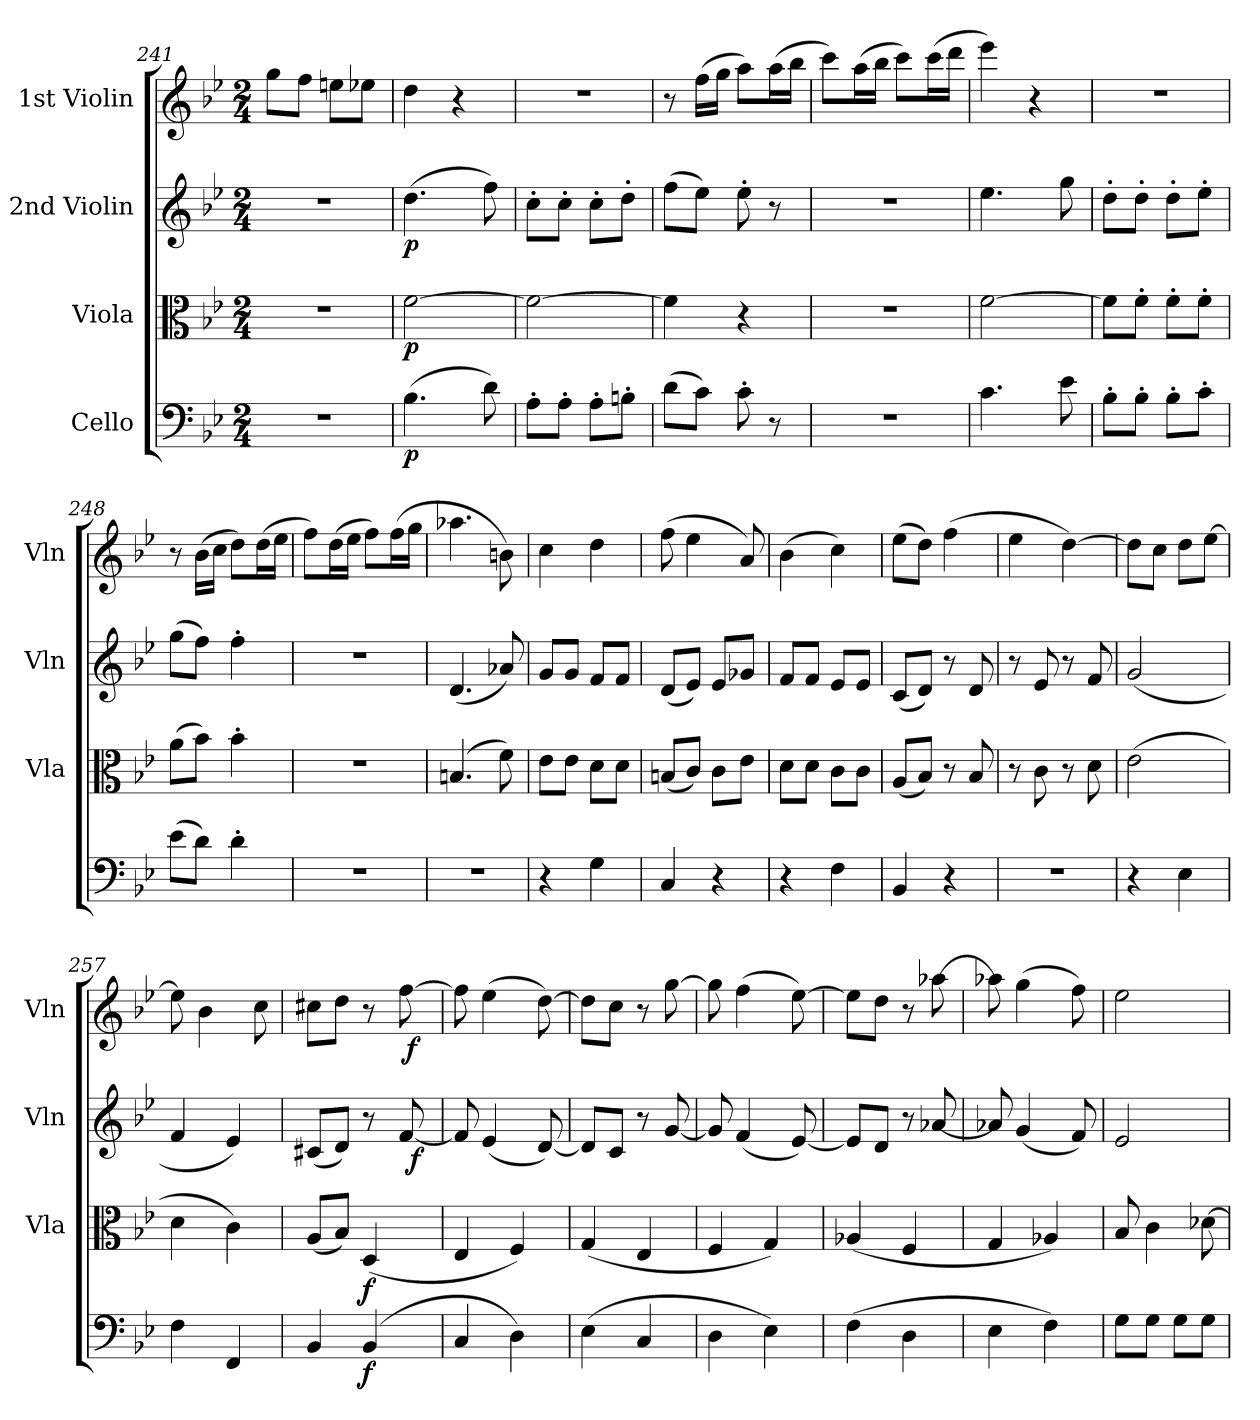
**kern	**dynam	**kern	**dynam	**kern	**dynam	**kern	**dynam
*part4	*part4	*part3	*part3	*part2	*part2	*part1	*part1
*staff4	*staff4	*staff3	*staff3	*staff2	*staff2	*staff1	*staff1
*I"Cello	*	*I"Viola	*	*I"2nd Violin	*	*I"1st Violin	*
*	*	*I'Vla	*	*I'Vln	*	*I'Vln	*
*clefF4	*	*clefC3	*	*clefG2	*	*clefG2	*
*k[b-e-]	*	*k[b-e-]	*	*k[b-e-]	*	*k[b-e-]	*
*B-:	*	*B-:	*	*B-:	*	*B-:	*
*M2/4	*	*M2/4	*	*M2/4	*	*M2/4	*
=241	=241	=241	=241	=241	=241	=241	=241
2r	.	2r	.	2r	.	8gg\L	.
.	.	.	.	.	.	8ff\J	.
.	.	.	.	.	.	8een\L	.
.	.	.	.	.	.	8ee-X\J	.
=242	=242	=242	=242	=242	=242	=242	=242
!	!LO:DY:b	!	!LO:DY:b	!	!LO:DY:b	!	!
(4.B-\	p	[2f\	p	(4.dd\	p	4dd\	.
.	.	.	.	.	.	4r	.
8d\)	.	.	.	8ff\)	.	.	.
=243	=243	=243	=243	=243	=243	=243	=243
8A'>\L	.	2f\_	.	8cc'>\L	.	2r	.
8A'>\J	.	.	.	8cc'>\J	.	.	.
8A'>\L	.	.	.	8cc'>\L	.	.	.
8Bn'>\J	.	.	.	8dd'>\J	.	.	.
=244	=244	=244	=244	=244	=244	=244	=244
(8d\L	.	4f\]	.	(8ff\L	.	8r	.
8c\J)	.	.	.	8ee-\J)	.	(16ff\LL	.
.	.	.	.	.	.	16gg\JJ	.
8c'>\	.	4r	.	8ee-'>\	.	8aa\L)	.
8r	.	.	.	8r	.	(16aa\L	.
.	.	.	.	.	.	16bb-\JJ	.
=245	=245	=245	=245	=245	=245	=245	=245
2r	.	2r	.	2r	.	8ccc\L)	.
.	.	.	.	.	.	(16aa\L	.
.	.	.	.	.	.	16bb-\JJ	.
.	.	.	.	.	.	8ccc\L)	.
.	.	.	.	.	.	(16ccc\L	.
.	.	.	.	.	.	16ddd\JJ	.
=246	=246	=246	=246	=246	=246	=246	=246
4.c\	.	[2f\	.	4.ee-\	.	4eee-\)	.
.	.	.	.	.	.	4r	.
8e-\	.	.	.	8gg\	.	.	.
=247	=247	=247	=247	=247	=247	=247	=247
8B-'>\L	.	8f\L]	.	8dd'>\L	.	2r	.
8B-'>\J	.	8f'>\J	.	8dd'>\J	.	.	.
8B-'>\L	.	8f'>\L	.	8dd'>\L	.	.	.
8c'>\J	.	8f'>\J	.	8ee-'>\J	.	.	.
=248	=248	=248	=248	=248	=248	=248	=248
(8e-\L	.	(8a\L	.	(8gg\L	.	8r	.
8d\J)	.	8b-\J)	.	8ff\J)	.	(16b-\LL	.
.	.	.	.	.	.	16cc\JJ	.
4d'>\	.	4b-'>\	.	4ff'>\	.	8dd\L)	.
.	.	.	.	.	.	(16dd\L	.
.	.	.	.	.	.	16ee-\JJ	.
=249	=249	=249	=249	=249	=249	=249	=249
2r	.	2r	.	2r	.	8ff\L)	.
.	.	.	.	.	.	(16dd\L	.
.	.	.	.	.	.	16ee-\JJ	.
.	.	.	.	.	.	8ff\L)	.
.	.	.	.	.	.	(16ff\L	.
.	.	.	.	.	.	16gg\JJ	.
=250	=250	=250	=250	=250	=250	=250	=250
2r	.	(4.Bn/	.	(4.d/	.	4.aa-X\	.
.	.	8f\)	.	8a-X/)	.	8bn\)	.
=251	=251	=251	=251	=251	=251	=251	=251
4r	.	8e-\L	.	8g/L	.	4cc\	.
.	.	8e-\J	.	8g/J	.	.	.
4G\	.	8d\L	.	8f/L	.	4dd\	.
.	.	8d\J	.	8f/J	.	.	.
=252	=252	=252	=252	=252	=252	=252	=252
4C/	.	(8Bn/L	.	(8d/L	.	(8ff\	.
.	.	8c/J)	.	8e-/J)	.	4ee-\	.
4r	.	8c\L	.	8e-/L	.	.	.
.	.	8e-\J	.	8g-X/J	.	8a/)	.
=253	=253	=253	=253	=253	=253	=253	=253
4r	.	8d\L	.	8f/L	.	(4b-\	.
.	.	8d\J	.	8f/J	.	.	.
4F\	.	8c\L	.	8e-/L	.	4cc\)	.
.	.	8c\J	.	8e-/J	.	.	.
=254	=254	=254	=254	=254	=254	=254	=254
4BB-/	.	(8A/L	.	(8c/L	.	(8ee-\L	.
.	.	8B-/J)	.	8d/J)	.	8dd\J)	.
4r	.	8r	.	8r	.	(4ff\	.
.	.	8B-/	.	8d/	.	.	.
=255	=255	=255	=255	=255	=255	=255	=255
2r	.	8r	.	8r	.	4ee-\	.
.	.	8c\	.	8e-/	.	.	.
.	.	8r	.	8r	.	[4dd\)	.
.	.	8d\	.	8f/	.	.	.
=256	=256	=256	=256	=256	=256	=256	=256
4r	.	(2e-\	.	(2g/	.	8dd\L]	.
.	.	.	.	.	.	8cc\J	.
4E-\	.	.	.	.	.	8dd\L	.
.	.	.	.	.	.	[8ee-\J	.
=257	=257	=257	=257	=257	=257	=257	=257
4F\	.	4d\	.	4f/	.	8ee-\]	.
.	.	.	.	.	.	4b-\	.
4FF/	.	4c\)	.	4e-/)	.	.	.
.	.	.	.	.	.	8cc\	.
=258	=258	=258	=258	=258	=258	=258	=258
*	*	*	*	*^	*	*^	*
4BB-/	.	(8A/L	.	(8c#X/L	3ryy	.	8cc#X\L	4ryy	.
.	.	8B-/J)	.	8d/J)	.	.	8dd\J	.	.
!	!LO:DY:b	!	!LO:DY:b	!	!	!	!	!	!
(4BB-/	f	(4D/	f	8r	.	.	8r	8ryy	.
.	.	.	.	.	24.ryy	.	.	.	.
.	.	.	.	[8f/	.	.	[8ff\	64ryy	.
!	!	!	!	!	!	!	!	!	!LO:DY:b
.	.	.	.	.	.	.	.	16..ryy	f
!	!	!	!	!	!	!LO:DY:b	!	!	!
.	.	.	.	.	12ryy	f	.	.	.
.	.	.	.	.	48ryy	.	.	.	.
*	*	*	*	*v	*v	*	*	*	*
*	*	*	*	*	*	*v	*v	*
=259	=259	=259	=259	=259	=259	=259	=259
4C/	.	4E-/	.	8f/]	.	8ff\]	.
.	.	.	.	(4e-/	.	(4ee-\	.
4D\)	.	4F/)	.	.	.	.	.
.	.	.	.	[8d/)	.	[8dd\)	.
=260	=260	=260	=260	=260	=260	=260	=260
(4E-\	.	(4G/	.	8d/L]	.	8dd\L]	.
.	.	.	.	8c/J	.	8cc\J	.
4C/	.	4E-/	.	8r	.	8r	.
.	.	.	.	[8g/	.	[8gg\	.
=261	=261	=261	=261	=261	=261	=261	=261
4D\	.	4F/	.	8g/]	.	8gg\]	.
.	.	.	.	(4f/	.	(4ff\	.
4E-\)	.	4G/)	.	.	.	.	.
.	.	.	.	[8e-/)	.	[8ee-\)	.
=262	=262	=262	=262	=262	=262	=262	=262
(4F\	.	(4A-X/	.	8e-/L]	.	8ee-\L]	.
.	.	.	.	8d/J	.	8dd\J	.
4D\	.	4F/	.	8r	.	8r	.
.	.	.	.	[8a-X/	.	[8aa-X\	.
=263	=263	=263	=263	=263	=263	=263	=263
4E-\	.	4G/	.	8a-X/]	.	8aa-X\]	.
.	.	.	.	(4g/	.	(4gg\	.
4F\)	.	4A-X/)	.	.	.	.	.
.	.	.	.	8f/)	.	8ff\)	.
=264	=264	=264	=264	=264	=264	=264	=264
8G\L	.	8B-/	.	2e-/	.	2ee-\	.
8G\J	.	4c\	.	.	.	.	.
8G\L	.	.	.	.	.	.	.
8G\J	.	[8d-X\	.	.	.	.	.
=	=	=	=	=	=	=	=
*-	*-	*-	*-	*-	*-	*-	*-
